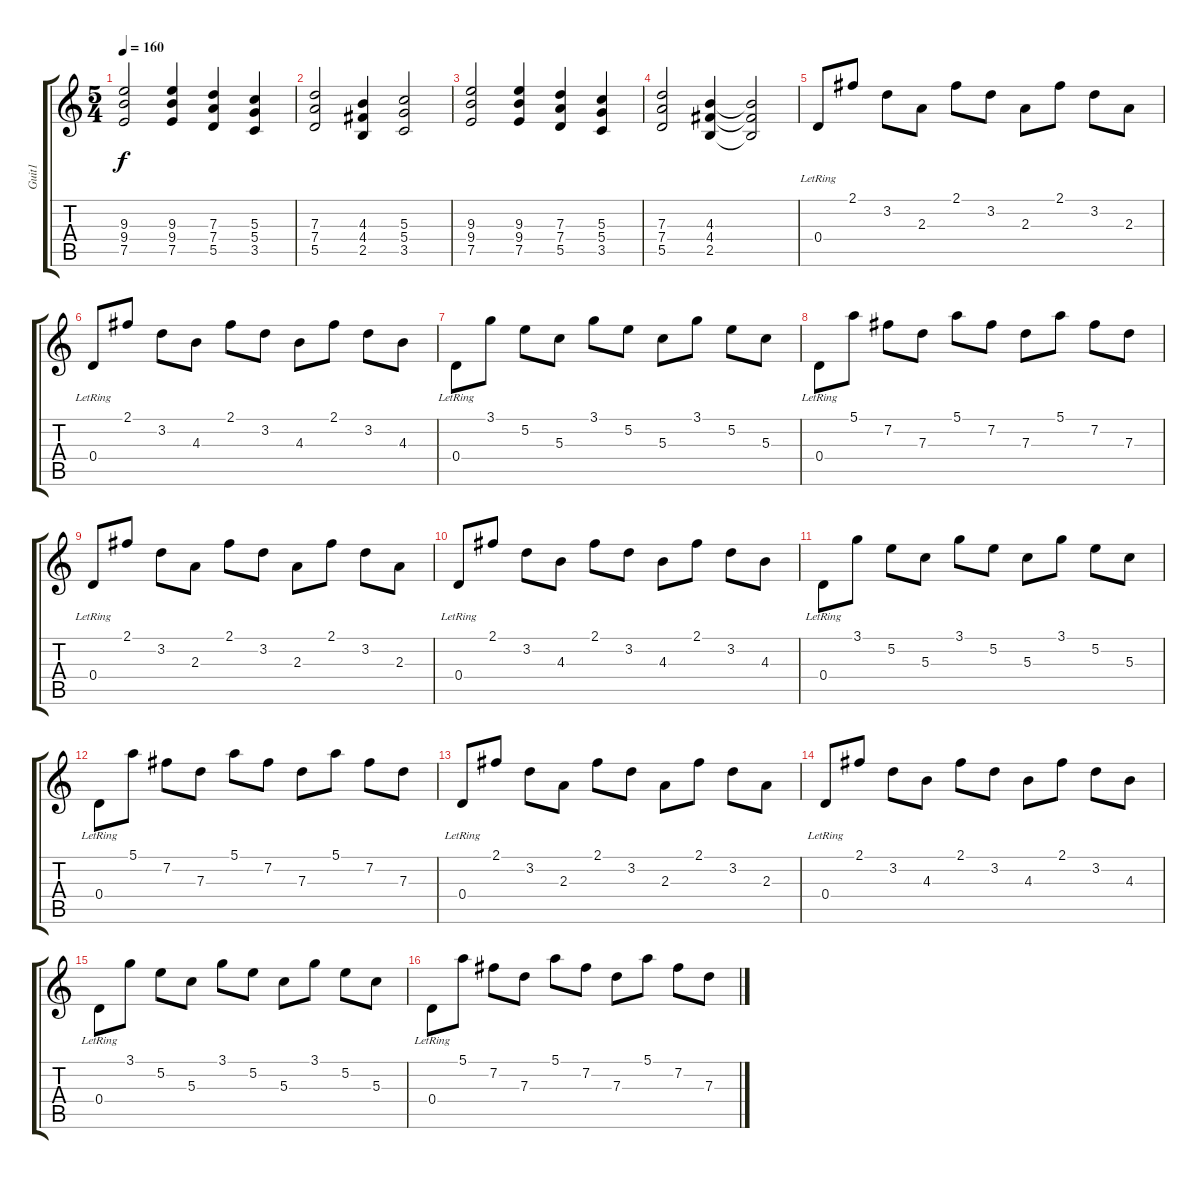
\track ("Guit1" "Guit1") {instrument overdrivenguitar}
\staff {score tabs}
\tuning (E4 B3 G3 D3 A2 E2) {hide}
\ts (5 4)
\tempo 160
\clef g2
\ks c
(9.3 9.4 7.5).2{dy f volume 11 instrument overdrivenguitar} (9.3 9.4 7.5).4 (7.3 7.4 5.5).4 (5.3 5.4 3.5).4 |
(7.3 7.4 5.5).2 (4.3 4.4 2.5).4 (5.3 5.4 3.5).2 |
(9.3 9.4 7.5).2 (9.3 9.4 7.5).4 (7.3 7.4 5.5).4 (5.3 5.4 3.5).4 |
(7.3 7.4 5.5).2 (4.3 4.4 2.5).4 (4.3{t} 4.4{t} 2.5{t}).2 |
0.4{lr}.8{volume 15 instrument acousticguitarnylon} 2.1.8 3.2.8 2.3.8 2.1.8 3.2.8 2.3.8 2.1.8 3.2.8 2.3.8 |
0.4{lr}.8 2.1.8 3.2.8 4.3.8 2.1.8 3.2.8 4.3.8 2.1.8 3.2.8 4.3.8 |
0.4{lr}.8 3.1.8 5.2.8 5.3.8 3.1.8 5.2.8 5.3.8 3.1.8 5.2.8 5.3.8 |
0.4{lr}.8 5.1.8 7.2.8 7.3.8 5.1.8 7.2.8 7.3.8 5.1.8 7.2.8 7.3.8 |
0.4{lr}.8{volume 15 instrument acousticguitarnylon} 2.1.8 3.2.8 2.3.8 2.1.8 3.2.8 2.3.8 2.1.8 3.2.8 2.3.8 |
0.4{lr}.8 2.1.8 3.2.8 4.3.8 2.1.8 3.2.8 4.3.8 2.1.8 3.2.8 4.3.8 |
0.4{lr}.8 3.1.8 5.2.8 5.3.8 3.1.8 5.2.8 5.3.8 3.1.8 5.2.8 5.3.8 |
0.4{lr}.8 5.1.8 7.2.8 7.3.8 5.1.8 7.2.8 7.3.8 5.1.8 7.2.8 7.3.8 |
0.4{lr}.8{volume 15 instrument acousticguitarnylon} 2.1.8 3.2.8 2.3.8 2.1.8 3.2.8 2.3.8 2.1.8 3.2.8 2.3.8 |
0.4{lr}.8 2.1.8 3.2.8 4.3.8 2.1.8 3.2.8 4.3.8 2.1.8 3.2.8 4.3.8 |
0.4{lr}.8 3.1.8 5.2.8 5.3.8 3.1.8 5.2.8 5.3.8 3.1.8 5.2.8 5.3.8 |
0.4{lr}.8 5.1.8 7.2.8 7.3.8 5.1.8 7.2.8 7.3.8 5.1.8 7.2.8 7.3.8
